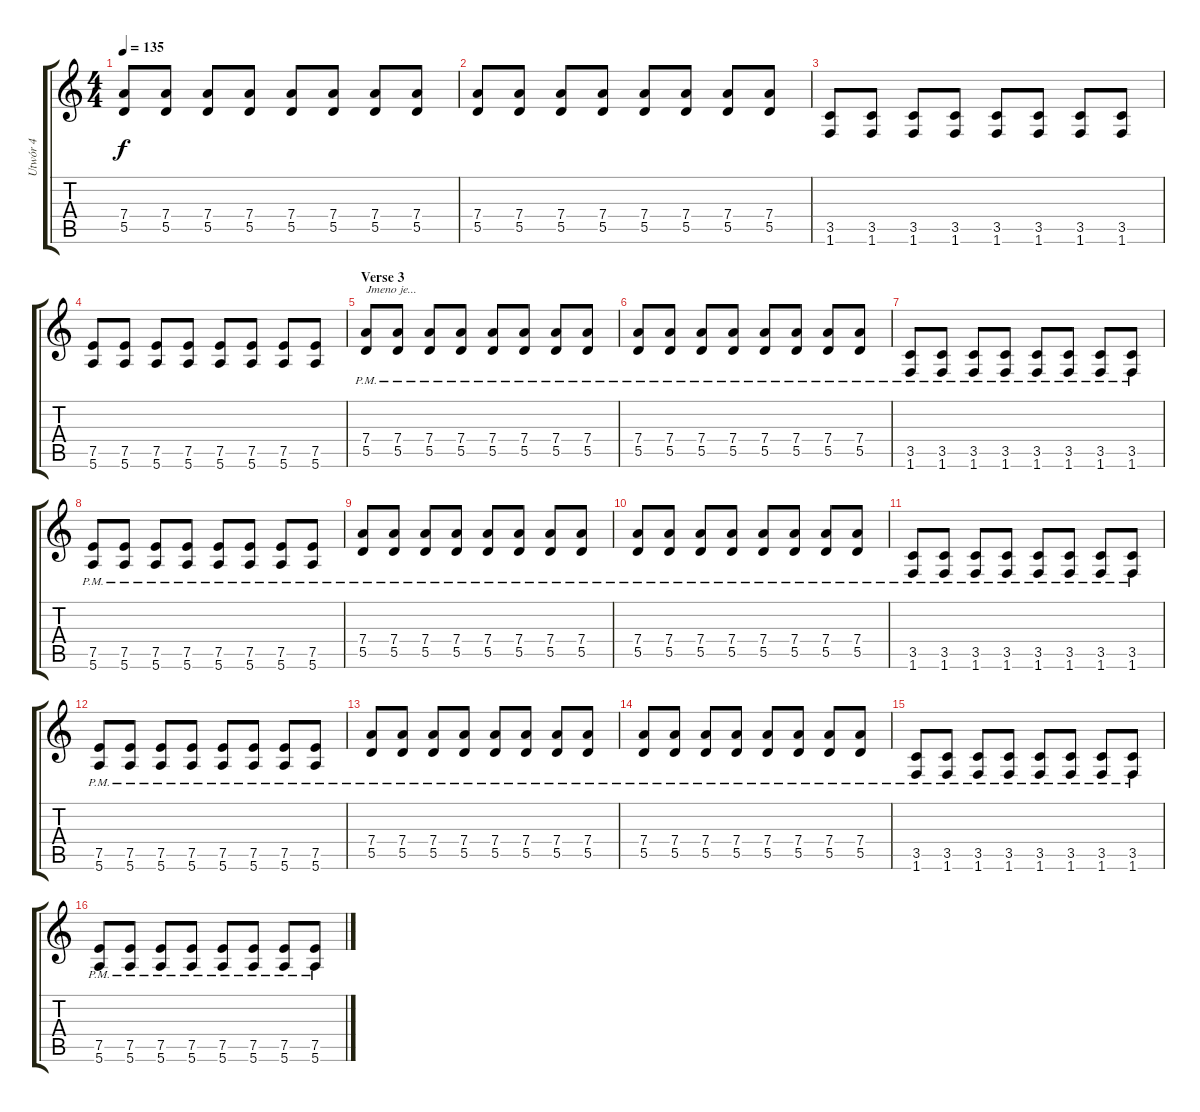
\track ("Utwór 4" "Utwór 4") {instrument distortionguitar}
\staff {score tabs}
\tuning (E4 B3 G3 D3 A2 E2) {hide}
\ts (4 4)
\tempo 135
\clef g2
\ks c
(7.4 5.5).8{dy f} (7.4 5.5).8 (7.4 5.5).8 (7.4 5.5).8 (7.4 5.5).8 (7.4 5.5).8 (7.4 5.5).8 (7.4 5.5).8 |
(7.4 5.5).8 (7.4 5.5).8 (7.4 5.5).8 (7.4 5.5).8 (7.4 5.5).8 (7.4 5.5).8 (7.4 5.5).8 (7.4 5.5).8 |
(3.5 1.6).8 (3.5 1.6).8 (3.5 1.6).8 (3.5 1.6).8 (3.5 1.6).8 (3.5 1.6).8 (3.5 1.6).8 (3.5 1.6).8 |
(7.5 5.6).8 (7.5 5.6).8 (7.5 5.6).8 (7.5 5.6).8 (7.5 5.6).8 (7.5 5.6).8 (7.5 5.6).8 (7.5 5.6).8 |
\section ("" "Verse 3")
(7.4{pm} 5.5{pm}).8{txt "Jmeno je..."} (7.4{pm} 5.5{pm}).8 (7.4{pm} 5.5{pm}).8 (7.4{pm} 5.5{pm}).8 (7.4{pm} 5.5{pm}).8 (7.4{pm} 5.5{pm}).8 (7.4{pm} 5.5{pm}).8 (7.4{pm} 5.5{pm}).8 |
(7.4{pm} 5.5{pm}).8 (7.4{pm} 5.5{pm}).8 (7.4{pm} 5.5{pm}).8 (7.4{pm} 5.5{pm}).8 (7.4{pm} 5.5{pm}).8 (7.4{pm} 5.5{pm}).8 (7.4{pm} 5.5{pm}).8 (7.4{pm} 5.5{pm}).8 |
(3.5{pm} 1.6{pm}).8 (3.5{pm} 1.6{pm}).8 (3.5{pm} 1.6{pm}).8 (3.5{pm} 1.6{pm}).8 (3.5{pm} 1.6{pm}).8 (3.5{pm} 1.6{pm}).8 (3.5{pm} 1.6{pm}).8 (3.5{pm} 1.6{pm}).8 |
(7.5{pm} 5.6{pm}).8 (7.5{pm} 5.6{pm}).8 (7.5{pm} 5.6{pm}).8 (7.5{pm} 5.6{pm}).8 (7.5{pm} 5.6{pm}).8 (7.5{pm} 5.6{pm}).8 (7.5{pm} 5.6{pm}).8 (7.5{pm} 5.6{pm}).8 |
(7.4{pm} 5.5{pm}).8 (7.4{pm} 5.5{pm}).8 (7.4{pm} 5.5{pm}).8 (7.4{pm} 5.5{pm}).8 (7.4{pm} 5.5{pm}).8 (7.4{pm} 5.5{pm}).8 (7.4{pm} 5.5{pm}).8 (7.4{pm} 5.5{pm}).8 |
(7.4{pm} 5.5{pm}).8 (7.4{pm} 5.5{pm}).8 (7.4{pm} 5.5{pm}).8 (7.4{pm} 5.5{pm}).8 (7.4{pm} 5.5{pm}).8 (7.4{pm} 5.5{pm}).8 (7.4{pm} 5.5{pm}).8 (7.4{pm} 5.5{pm}).8 |
(3.5{pm} 1.6{pm}).8 (3.5{pm} 1.6{pm}).8 (3.5{pm} 1.6{pm}).8 (3.5{pm} 1.6{pm}).8 (3.5{pm} 1.6{pm}).8 (3.5{pm} 1.6{pm}).8 (3.5{pm} 1.6{pm}).8 (3.5{pm} 1.6{pm}).8 |
(7.5{pm} 5.6{pm}).8 (7.5{pm} 5.6{pm}).8 (7.5{pm} 5.6{pm}).8 (7.5{pm} 5.6{pm}).8 (7.5{pm} 5.6{pm}).8 (7.5{pm} 5.6{pm}).8 (7.5{pm} 5.6{pm}).8 (7.5{pm} 5.6{pm}).8 |
(7.4{pm} 5.5{pm}).8 (7.4{pm} 5.5{pm}).8 (7.4{pm} 5.5{pm}).8 (7.4{pm} 5.5{pm}).8 (7.4{pm} 5.5{pm}).8 (7.4{pm} 5.5{pm}).8 (7.4{pm} 5.5{pm}).8 (7.4{pm} 5.5{pm}).8 |
(7.4{pm} 5.5{pm}).8 (7.4{pm} 5.5{pm}).8 (7.4{pm} 5.5{pm}).8 (7.4{pm} 5.5{pm}).8 (7.4{pm} 5.5{pm}).8 (7.4{pm} 5.5{pm}).8 (7.4{pm} 5.5{pm}).8 (7.4{pm} 5.5{pm}).8 |
(3.5{pm} 1.6{pm}).8 (3.5{pm} 1.6{pm}).8 (3.5{pm} 1.6{pm}).8 (3.5{pm} 1.6{pm}).8 (3.5{pm} 1.6{pm}).8 (3.5{pm} 1.6{pm}).8 (3.5{pm} 1.6{pm}).8 (3.5{pm} 1.6{pm}).8 |
(7.5{pm} 5.6{pm}).8 (7.5{pm} 5.6{pm}).8 (7.5{pm} 5.6{pm}).8 (7.5{pm} 5.6{pm}).8 (7.5{pm} 5.6{pm}).8 (7.5{pm} 5.6{pm}).8 (7.5{pm} 5.6{pm}).8 (7.5{pm} 5.6{pm}).8
